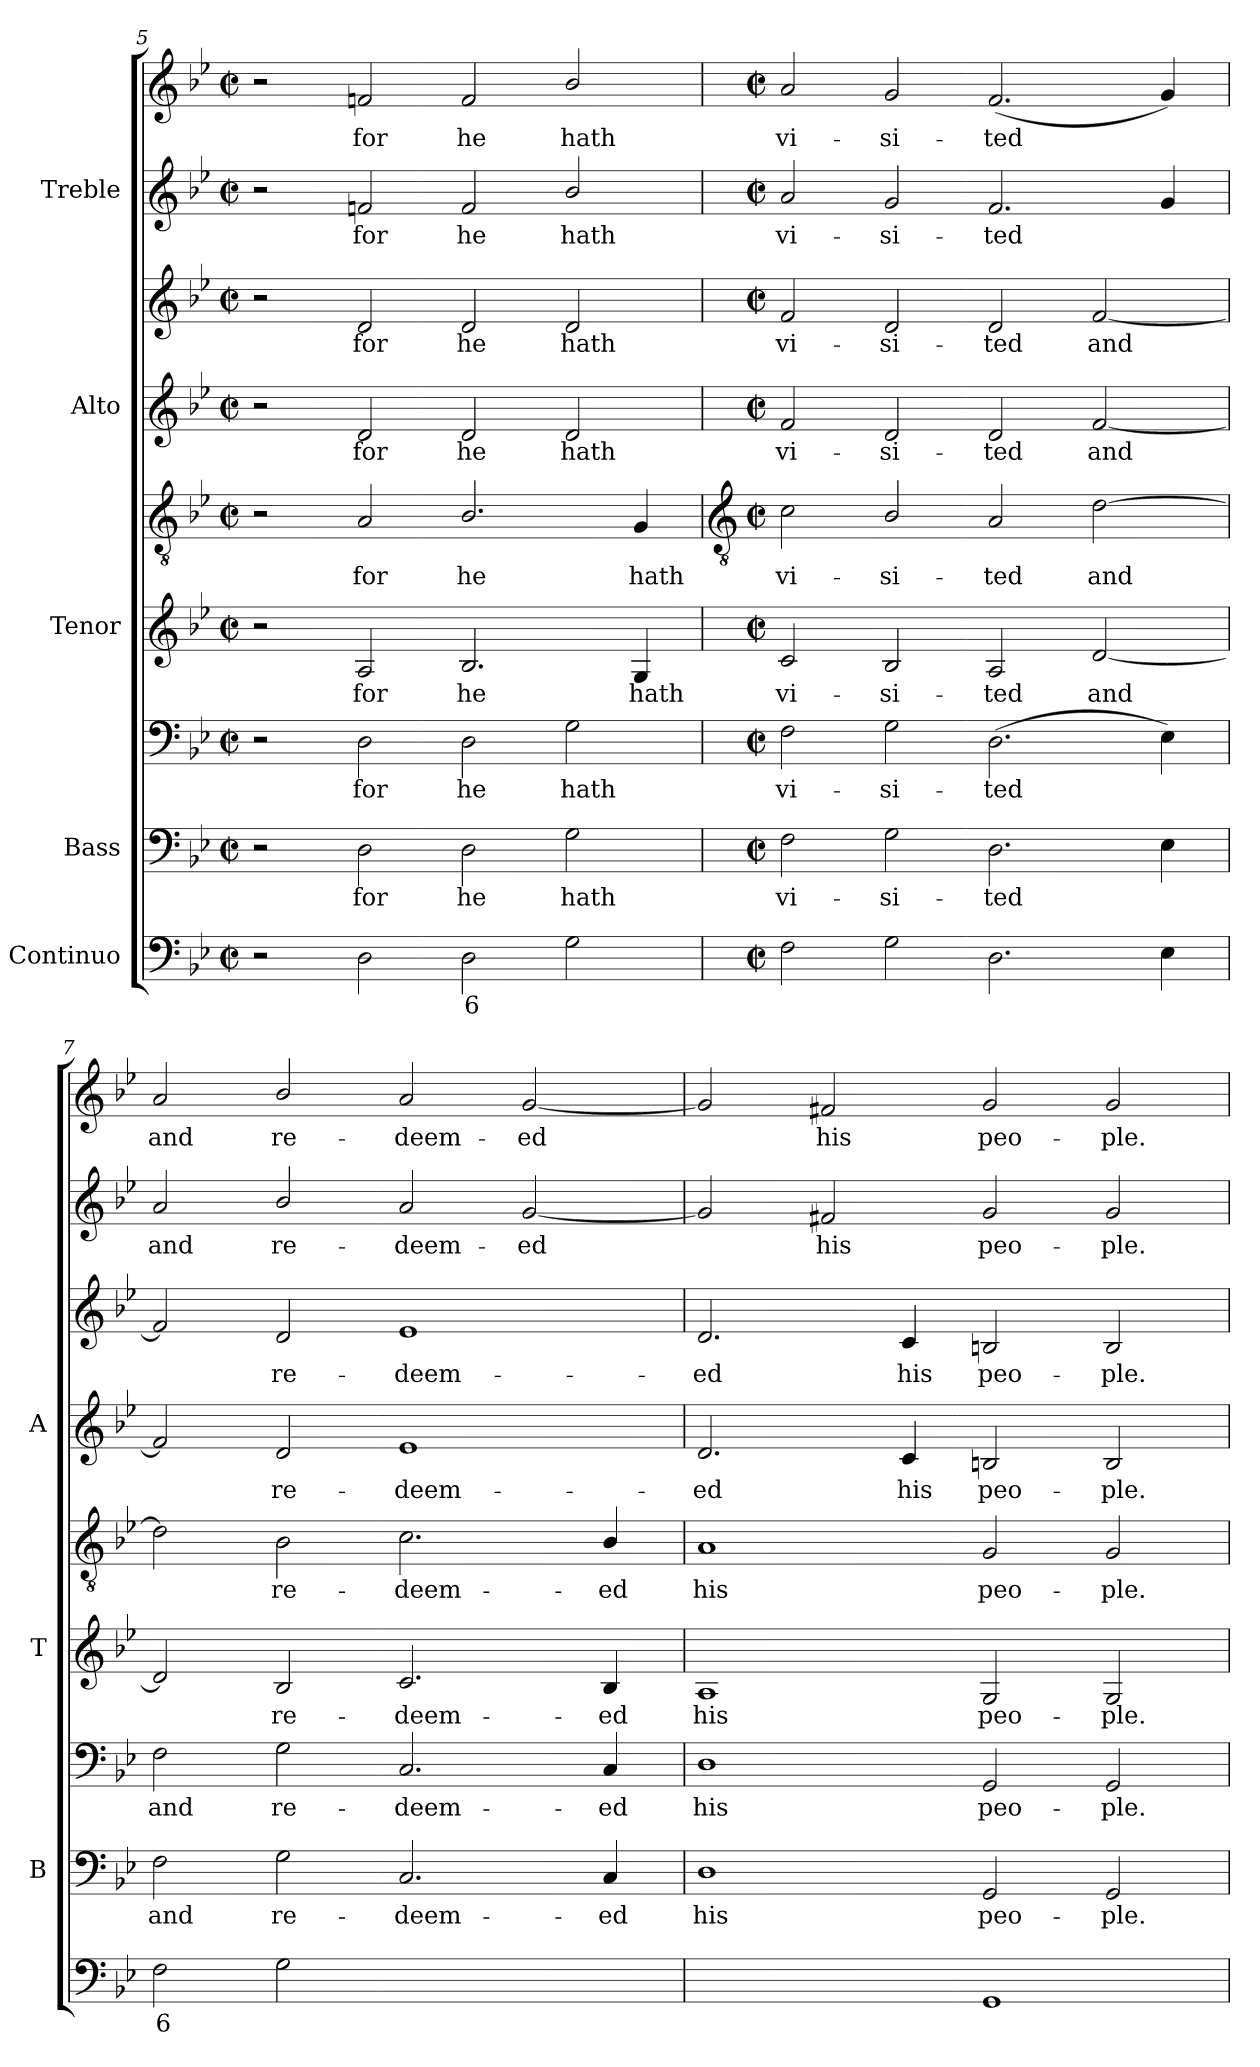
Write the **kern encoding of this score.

**kern	**text	**kern	**text	**kern	**text	**kern	**text	**kern	**text	**kern	**text	**kern	**text	**kern	**text	**kern	**text
*part5	*part5	*part4	*part4	*part4	*part4	*part3	*part3	*part3	*part3	*part2	*part2	*part2	*part2	*part1	*part1	*part1	*part1
*staff9	*staff9	*staff8	*staff8	*staff7	*staff7	*staff6	*staff6	*staff5	*staff5	*staff4	*staff4	*staff3	*staff3	*staff2	*staff2	*staff1	*staff1
*I"Continuo	*	*I"Bass	*	*	*	*I"Tenor	*	*	*	*I"Alto	*	*	*	*I"Treble	*	*	*
*	*	*I'B	*	*	*	*I'T	*	*	*	*I'A	*	*	*	*	*	*	*
*clefF4	*	*	*	*clefF4	*	*	*	*clefGv2	*	*	*	*clefG2	*	*	*	*clefG2	*
*k[b-e-]	*	*k[b-e-]	*	*k[b-e-]	*	*k[b-e-]	*	*k[b-e-]	*	*k[b-e-]	*	*k[b-e-]	*	*k[b-e-]	*	*k[b-e-]	*
*B-:	*	*B-:	*	*B-:	*	*B-:	*	*B-:	*	*B-:	*	*B-:	*	*B-:	*	*B-:	*
*M4/2	*	*M4/2	*	*M4/2	*	*M4/2	*	*M4/2	*	*M4/2	*	*M4/2	*	*M4/2	*	*M4/2	*
*met(c|)	*	*met(c|)	*	*met(c|)	*	*met(c|)	*	*met(c|)	*	*met(c|)	*	*met(c|)	*	*met(c|)	*	*met(c|)	*
=5	=5	=5	=5	=5	=5	=5	=5	=5	=5	=5	=5	=5	=5	=5	=5	=5	=5
2r	.	2r	.	2r	.	2r	.	2r	.	2r	.	2r	.	2r	.	2r	.
!	!	!	!LO:LY:b	!	!LO:LY:b	!	!LO:LY:b	!	!LO:LY:b	!	!LO:LY:b	!	!LO:LY:b	!	!LO:LY:b	!	!LO:LY:b
2D	.	2D	for	2D	for	2A	for	2A	for	2d	for	2d	for	2fn	for	2fn	for
!	!LO:LY:b	!	!LO:LY:b	!	!LO:LY:b	!	!LO:LY:b	!	!LO:LY:b	!	!LO:LY:b	!	!LO:LY:b	!	!LO:LY:b	!	!LO:LY:b
2D	6	2D	he	2D	he	2.B-/	he	2.B-/	he	2d	he	2d	he	2f	he	2f	he
!	!	!	!LO:LY:b	!	!LO:LY:b	!	!	!	!	!	!LO:LY:b	!	!LO:LY:b	!	!LO:LY:b	!	!LO:LY:b
2G	.	2G	hath	2G	hath	.	.	.	.	2d	hath	2d	hath	2b-/	hath	2b-/	hath
!	!	!	!	!	!	!	!LO:LY:b	!	!LO:LY:b	!	!	!	!	!	!	!	!
.	.	.	.	.	.	4G	hath	4G	hath	.	.	.	.	.	.	.	.
!!LO:LB:g=z
=6	=6	=6	=6	=6	=6	=6	=6	=6	=6	=6	=6	=6	=6	=6	=6	=6	=6
*	*	*	*	*	*	*	*	*clefGv2	*	*	*	*	*	*	*	*	*
*M4/2	*	*M4/2	*	*M4/2	*	*M4/2	*	*M4/2	*	*M4/2	*	*M4/2	*	*M4/2	*	*M4/2	*
*met(c|)	*	*met(c|)	*	*met(c|)	*	*met(c|)	*	*met(c|)	*	*met(c|)	*	*met(c|)	*	*met(c|)	*	*met(c|)	*
!	!	!	!LO:LY:b	!	!LO:LY:b	!	!LO:LY:b	!	!LO:LY:b	!	!LO:LY:b	!	!LO:LY:b	!	!LO:LY:b	!	!LO:LY:b
2F	.	2F	vi-	2F	vi-	2c	vi-	2c	vi-	2f	vi-	2f	vi-	2a	vi-	2a	vi-
!	!	!	!LO:LY:b	!	!LO:LY:b	!	!LO:LY:b	!	!LO:LY:b	!	!LO:LY:b	!	!LO:LY:b	!	!LO:LY:b	!	!LO:LY:b
2G	.	2G	-si-	2G	-si-	2B-/	-si-	2B-/	-si-	2d	-si-	2d	-si-	2g	-si-	2g	-si-
!	!	!	!LO:LY:b	!	!LO:LY:b	!	!LO:LY:b	!	!LO:LY:b	!	!LO:LY:b	!	!LO:LY:b	!	!LO:LY:b	!	!LO:LY:b
2.D	.	2.D	-ted	(>2.D	-ted	2A	-ted	2A	-ted	2d	-ted	2d	-ted	2.f	-ted	(<2.f	-ted
!	!	!	!	!	!	!	!LO:LY:b	!	!LO:LY:b	!	!LO:LY:b	!	!LO:LY:b	!	!	!	!
.	.	.	.	.	.	[2d	and	[2d	and	[2f	and	[2f	and	.	.	.	.
4E-	.	4E-	.	4E-)	.	.	.	.	.	.	.	.	.	4g	.	4g)	.
=7	=7	=7	=7	=7	=7	=7	=7	=7	=7	=7	=7	=7	=7	=7	=7	=7	=7
!	!LO:LY:b	!	!LO:LY:b	!	!LO:LY:b	!	!	!	!	!	!	!	!	!	!LO:LY:b	!	!LO:LY:b
2F	6	2F	and	2F	and	2d]	.	2d]	.	2f]	.	2f]	.	2a	and	2a	and
!	!	!	!LO:LY:b	!	!LO:LY:b	!	!LO:LY:b	!	!LO:LY:b	!	!LO:LY:b	!	!LO:LY:b	!	!LO:LY:b	!	!LO:LY:b
2G	.	2G	re-	2G	re-	2B-	re-	2B-	re-	2d	re-	2d	re-	2b-/	re-	2b-/	re-
!	!	!	!LO:LY:b	!	!LO:LY:b	!	!LO:LY:b	!	!LO:LY:b	!	!LO:LY:b	!	!LO:LY:b	!	!LO:LY:b	!	!LO:LY:b
[2Cyy	.	2.C	-deem-	2.C	-deem-	2.c	-deem-	2.c	-deem-	1e-	-deem-	1e-	-deem-	2a	-deem-	2a	-deem-
!	!	!	!	!	!	!	!	!	!	!	!	!	!	!	!LO:LY:b	!	!LO:LY:b
2Cyy]	.	.	.	.	.	.	.	.	.	.	.	.	.	[2g	-ed	[2g	-ed
!	!	!	!LO:LY:b	!	!LO:LY:b	!	!LO:LY:b	!	!LO:LY:b	!	!	!	!	!	!	!	!
.	.	4C	-ed	4C	-ed	4B-/	-ed	4B-/	-ed	.	.	.	.	.	.	.	.
=8	=8	=8	=8	=8	=8	=8	=8	=8	=8	=8	=8	=8	=8	=8	=8	=8	=8
!	!LO:LY:b	!	!LO:LY:b	!	!LO:LY:b	!	!LO:LY:b	!	!LO:LY:b	!	!LO:LY:b	!	!LO:LY:b	!	!	!	!
[2Dyy	4	1D	his	1D	his	1A	his	1A	his	2.d	-ed	2.d	-ed	2g]	.	2g]	.
!	!LO:LY:b	!	!	!	!	!	!	!	!	!	!	!	!	!	!LO:LY:b	!	!LO:LY:b
2Dyy]	3	.	.	.	.	.	.	.	.	.	.	.	.	2f#X	his	2f#X	his
!	!	!	!	!	!	!	!	!	!	!	!LO:LY:b	!	!LO:LY:b	!	!	!	!
.	.	.	.	.	.	.	.	.	.	4c	his	4c	his	.	.	.	.
!	!	!	!LO:LY:b	!	!LO:LY:b	!	!LO:LY:b	!	!LO:LY:b	!	!LO:LY:b	!	!LO:LY:b	!	!LO:LY:b	!	!LO:LY:b
1GG	.	2GG	peo-	2GG	peo-	2G	peo-	2G	peo-	2Bn	peo-	2Bn	peo-	2g	peo-	2g	peo-
!	!	!	!LO:LY:b	!	!LO:LY:b	!	!LO:LY:b	!	!LO:LY:b	!	!LO:LY:b	!	!LO:LY:b	!	!LO:LY:b	!	!LO:LY:b
.	.	2GG	-ple.	2GG	-ple.	2G	-ple.	2G	-ple.	2B	-ple.	2B	-ple.	2g	-ple.	2g	-ple.
=	=	=	=	=	=	=	=	=	=	=	=	=	=	=	=	=	=
*-	*-	*-	*-	*-	*-	*-	*-	*-	*-	*-	*-	*-	*-	*-	*-	*-	*-
